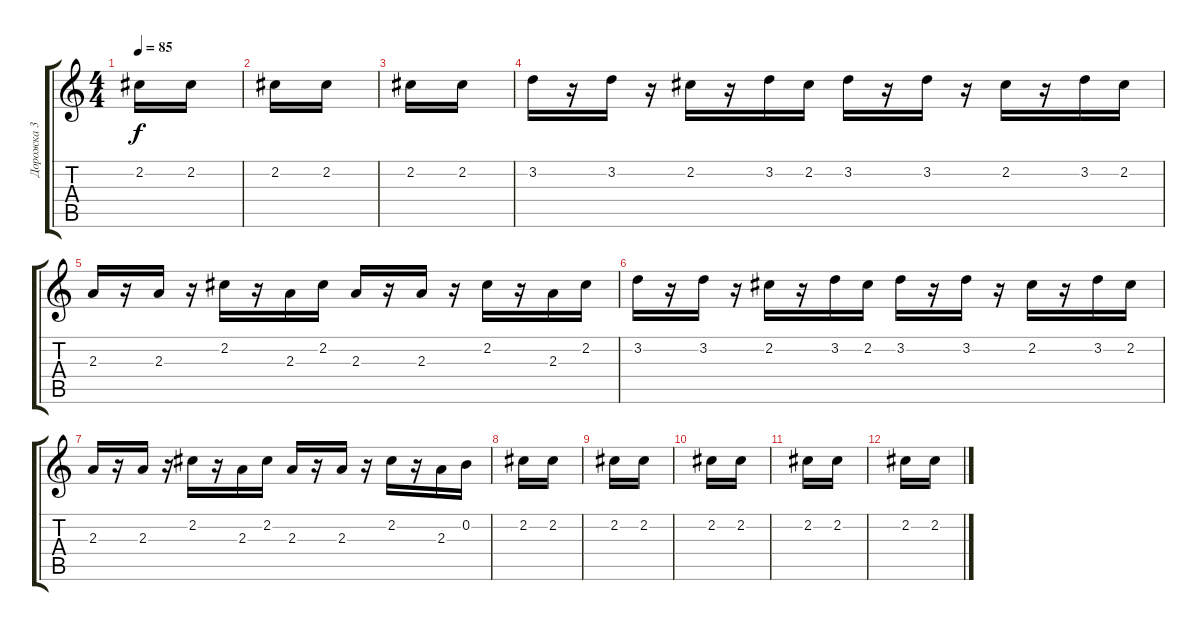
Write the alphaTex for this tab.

\track ("Дорожка 3" "Дорожка 3") {instrument overdrivenguitar}
\staff {score tabs}
\tuning (E4 B3 G3 D3 A2 E2) {hide}
\ts (4 4)
\tempo 85
\clef g2
\ks c
2.2.16{dy f} 2.2.16 |
2.2.16 2.2.16 |
2.2.16 2.2.16 |
3.2.16 r.16 3.2.16 r.16 2.2.16 r.16 3.2.16 2.2.16 3.2.16 r.16 3.2.16 r.16 2.2.16 r.16 3.2.16 2.2.16 |
2.3.16 r.16 2.3.16 r.16 2.2.16 r.16 2.3.16 2.2.16 2.3.16 r.16 2.3.16 r.16 2.2.16 r.16 2.3.16 2.2.16 |
3.2.16 r.16 3.2.16 r.16 2.2.16 r.16 3.2.16 2.2.16 3.2.16 r.16 3.2.16 r.16 2.2.16 r.16 3.2.16 2.2.16 |
2.3.16 r.16 2.3.16 r.16 2.2.16 r.16 2.3.16 2.2.16 2.3.16 r.16 2.3.16 r.16 2.2.16 r.16 2.3.16 0.2.16 |
2.2.16 2.2.16 |
2.2.16 2.2.16 |
2.2.16 2.2.16 |
2.2.16 2.2.16 |
2.2.16 2.2.16
